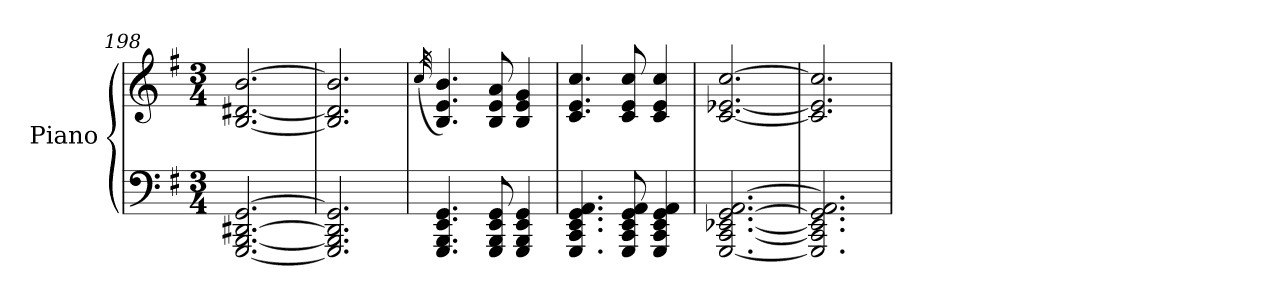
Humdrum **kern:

**kern	**kern
*part1	*part1
*staff2	*staff1
*I"Piano	*
*I'Pno	*
*clefF4	*clefG2
*k[f#]	*k[f#]
*G:	*G:
*M3/4	*M3/4
=198	=198
[2.GGG/ [2.BBB/ [2.DD#X/ [2.GG/	[2.B/ [2.d#X/ [2.b/
=199	=199
2.GGG/] 2.BBB/] 2.DD#/] 2.GG/]	2.B/] 2.d#/] 2.b/]
=200	=200
.	(32qcc/
4.GGG/ 4.BBB/ 4.EE/ 4.GG/	4.B/ 4.e/ 4.b/)
8GGG/ 8BBB/ 8EE/ 8GG/	8B/ 8e/ 8a/
4GGG/ 4BBB/ 4EE/ 4GG/	4B/ 4e/ 4g/
!!LO:PB:g=z
=201	=201
4.GGG/ 4.CC/ 4.EE/ 4.GG/ 4.AA/	4.c/ 4.e/ 4.cc/
8GGG/ 8CC/ 8EE/ 8GG/ 8AA/	8c/ 8e/ 8cc/
4GGG/ 4CC/ 4EE/ 4GG/ 4AA/	4c/ 4e/ 4cc/
=202	=202
[2.GGG/ [2.CC/ [2.EE-X/ [2.GG/ [2.AA/	[2.c/ [2.e-X/ [2.cc/
=203	=203
2.GGG/] 2.CC/] 2.EE-/] 2.GG/] 2.AA/]	2.c/] 2.e-/] 2.cc/]
=	=
*-	*-
